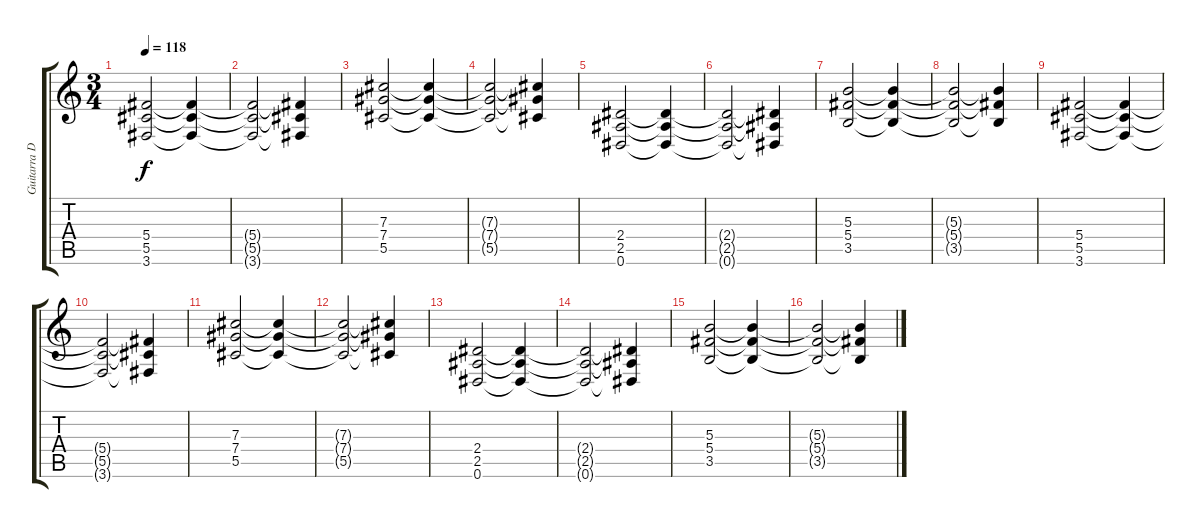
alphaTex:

\track ("Guitarra Dist." "Guitarra D") {instrument overdrivenguitar}
\staff {score tabs}
\tuning (Eb4 Bb3 Gb3 Db3 Ab2 Eb2) {hide}
\ts (3 4)
\tempo 118
\clef g2
\ks c
(5.4 5.5 3.6).2{dy f} (5.4{t} 5.5{t} 3.6{t}).4 |
(5.4{t} 5.5{t} 3.6{t}).2 (5.4{t} 5.5{t} 3.6{t}).4 |
(7.3 7.4 5.5).2 (7.3{t} 7.4{t} 5.5{t}).4 |
(7.3{t} 7.4{t} 5.5{t}).2 (7.3{t} 7.4{t} 5.5{t}).4 |
(2.4 2.5 0.6).2 (2.4{t} 2.5{t} 0.6{t}).4 |
(2.4{t} 2.5{t} 0.6{t}).2 (2.4{t} 2.5{t} 0.6{t}).4 |
(5.3 5.4 3.5).2 (5.3{t} 5.4{t} 3.5{t}).4 |
(5.3{t} 5.4{t} 3.5{t}).2 (5.3{t} 5.4{t} 3.5{t}).4 |
(5.4 5.5 3.6).2 (5.4{t} 5.5{t} 3.6{t}).4 |
(5.4{t} 5.5{t} 3.6{t}).2 (5.4{t} 5.5{t} 3.6{t}).4 |
(7.3 7.4 5.5).2 (7.3{t} 7.4{t} 5.5{t}).4 |
(7.3{t} 7.4{t} 5.5{t}).2 (7.3{t} 7.4{t} 5.5{t}).4 |
(2.4 2.5 0.6).2 (2.4{t} 2.5{t} 0.6{t}).4 |
(2.4{t} 2.5{t} 0.6{t}).2 (2.4{t} 2.5{t} 0.6{t}).4 |
(5.3 5.4 3.5).2 (5.3{t} 5.4{t} 3.5{t}).4 |
(5.3{t} 5.4{t} 3.5{t}).2 (5.3{t} 5.4{t} 3.5{t}).4
